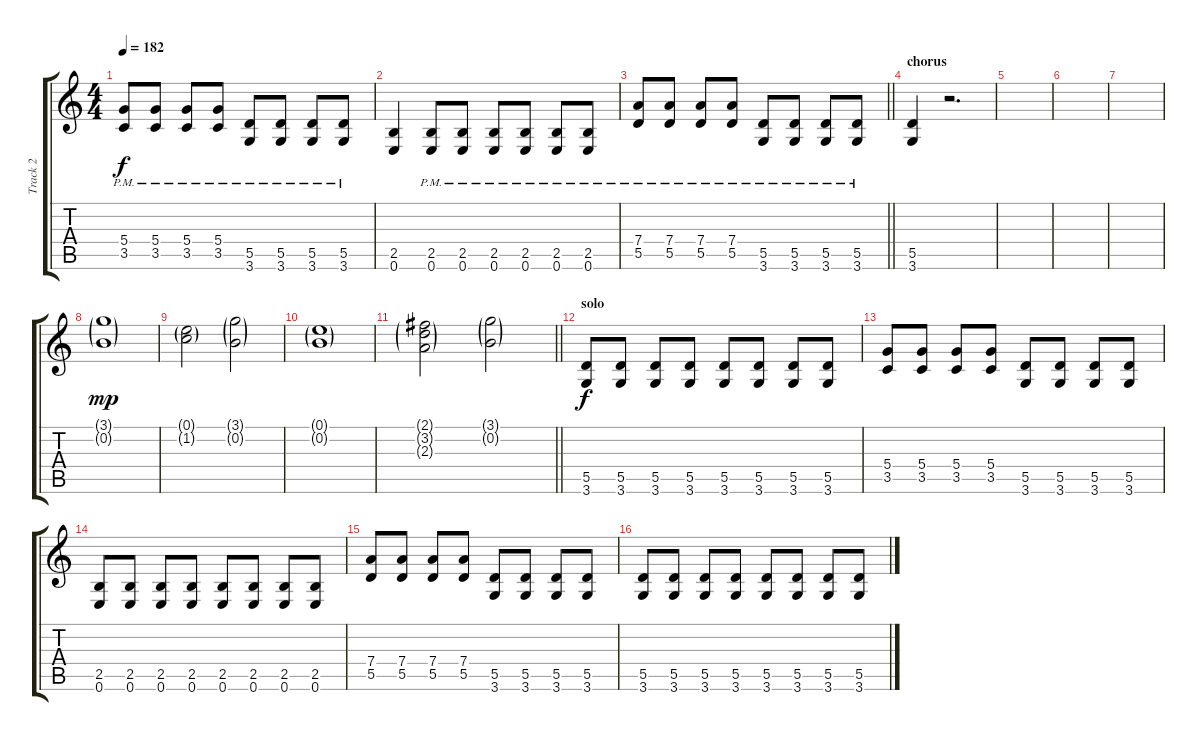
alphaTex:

\track ("Track 2" "Track 2") {instrument overdrivenguitar}
\staff {score tabs}
\tuning (E4 B3 G3 D3 A2 E2) {hide}
\ts (4 4)
\tempo 182
\clef g2
\ks c
(5.4{pm} 3.5{pm}).8{dy f} (5.4{pm} 3.5{pm}).8 (5.4{pm} 3.5{pm}).8 (5.4{pm} 3.5{pm}).8 (5.5{pm} 3.6{pm}).8 (5.5{pm} 3.6{pm}).8 (5.5{pm} 3.6{pm}).8 (5.5{pm} 3.6{pm}).8 |
(2.5 0.6).4 (2.5{pm} 0.6{pm}).8 (2.5{pm} 0.6{pm}).8 (2.5{pm} 0.6{pm}).8 (2.5{pm} 0.6{pm}).8 (2.5{pm} 0.6{pm}).8 (2.5{pm} 0.6{pm}).8 |
\barLineRight lightlight
(7.4{pm} 5.5{pm}).8 (7.4{pm} 5.5{pm}).8 (7.4{pm} 5.5{pm}).8 (7.4{pm} 5.5{pm}).8 (5.5{pm} 3.6{pm}).8 (5.5{pm} 3.6{pm}).8 (5.5{pm} 3.6{pm}).8 (5.5{pm} 3.6{pm}).8 |
\section ("" "chorus")
(5.5 3.6).4 r.2{d} |
|
|
|
(3.1{g} 0.2{g}).1{dy mp} |
(0.1{g} 1.2{g}).2 (3.1{g} 0.2{g}).2 |
(0.1{g} 0.2{g}).1 |
\barLineRight lightlight
(2.1{g} 3.2{g} 2.3{g}).2 (3.1{g} 0.2{g}).2 |
\section ("" "solo")
(5.5 3.6).8{dy f} (5.5 3.6).8 (5.5 3.6).8 (5.5 3.6).8 (5.5 3.6).8 (5.5 3.6).8 (5.5 3.6).8 (5.5 3.6).8 |
(5.4 3.5).8 (5.4 3.5).8 (5.4 3.5).8 (5.4 3.5).8 (5.5 3.6).8 (5.5 3.6).8 (5.5 3.6).8 (5.5 3.6).8 |
(2.5 0.6).8 (2.5 0.6).8 (2.5 0.6).8 (2.5 0.6).8 (2.5 0.6).8 (2.5 0.6).8 (2.5 0.6).8 (2.5 0.6).8 |
(7.4 5.5).8 (7.4 5.5).8 (7.4 5.5).8 (7.4 5.5).8 (5.5 3.6).8 (5.5 3.6).8 (5.5 3.6).8 (5.5 3.6).8 |
(5.5 3.6).8 (5.5 3.6).8 (5.5 3.6).8 (5.5 3.6).8 (5.5 3.6).8 (5.5 3.6).8 (5.5 3.6).8 (5.5 3.6).8
